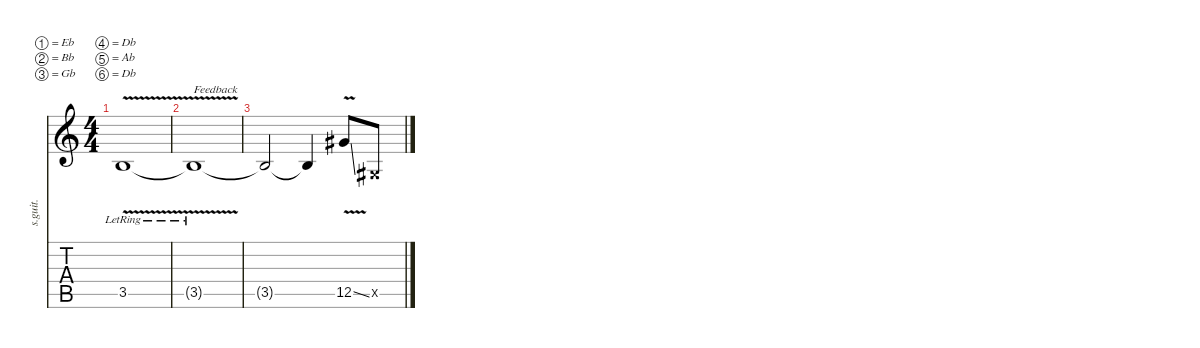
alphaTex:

\defaultSystemsLayout 4
\hideDynamics
\bracketExtendMode nobrackets
\track ("Kurt Cobain - Distortion" "s.guit.") {instrument distortionguitar}
\staff {score tabs}
\tuning (Eb4 Bb3 Gb3 Db3 Ab2 Db2)
\ts (4 4)
\tempo (87 hide)
\clef g2
\ks c
3.5{v lr t}.1{lyrics (0 "") lyrics (1 "") lyrics (2 "") lyrics (3 "") lyrics (4 "") dy ff} |
3.5{lr t}.1{txt "Feedback" lyrics (0 "") lyrics (1 "") lyrics (2 "") lyrics (3 "") lyrics (4 "")} |
3.5{t}.2{lyrics (0 "") lyrics (1 "") lyrics (2 "") lyrics (3 "") lyrics (4 "")} 3.5{t}.4{lyrics (0 "") lyrics (1 "") lyrics (2 "") lyrics (3 "") lyrics (4 "")} 12.5{v ss acc #}.8{lyrics (0 "") lyrics (1 "") lyrics (2 "") lyrics (3 "") lyrics (4 "")} 0.5{x acc #}.8{lyrics (0 "") lyrics (1 "") lyrics (2 "") lyrics (3 "") lyrics (4 "")}
